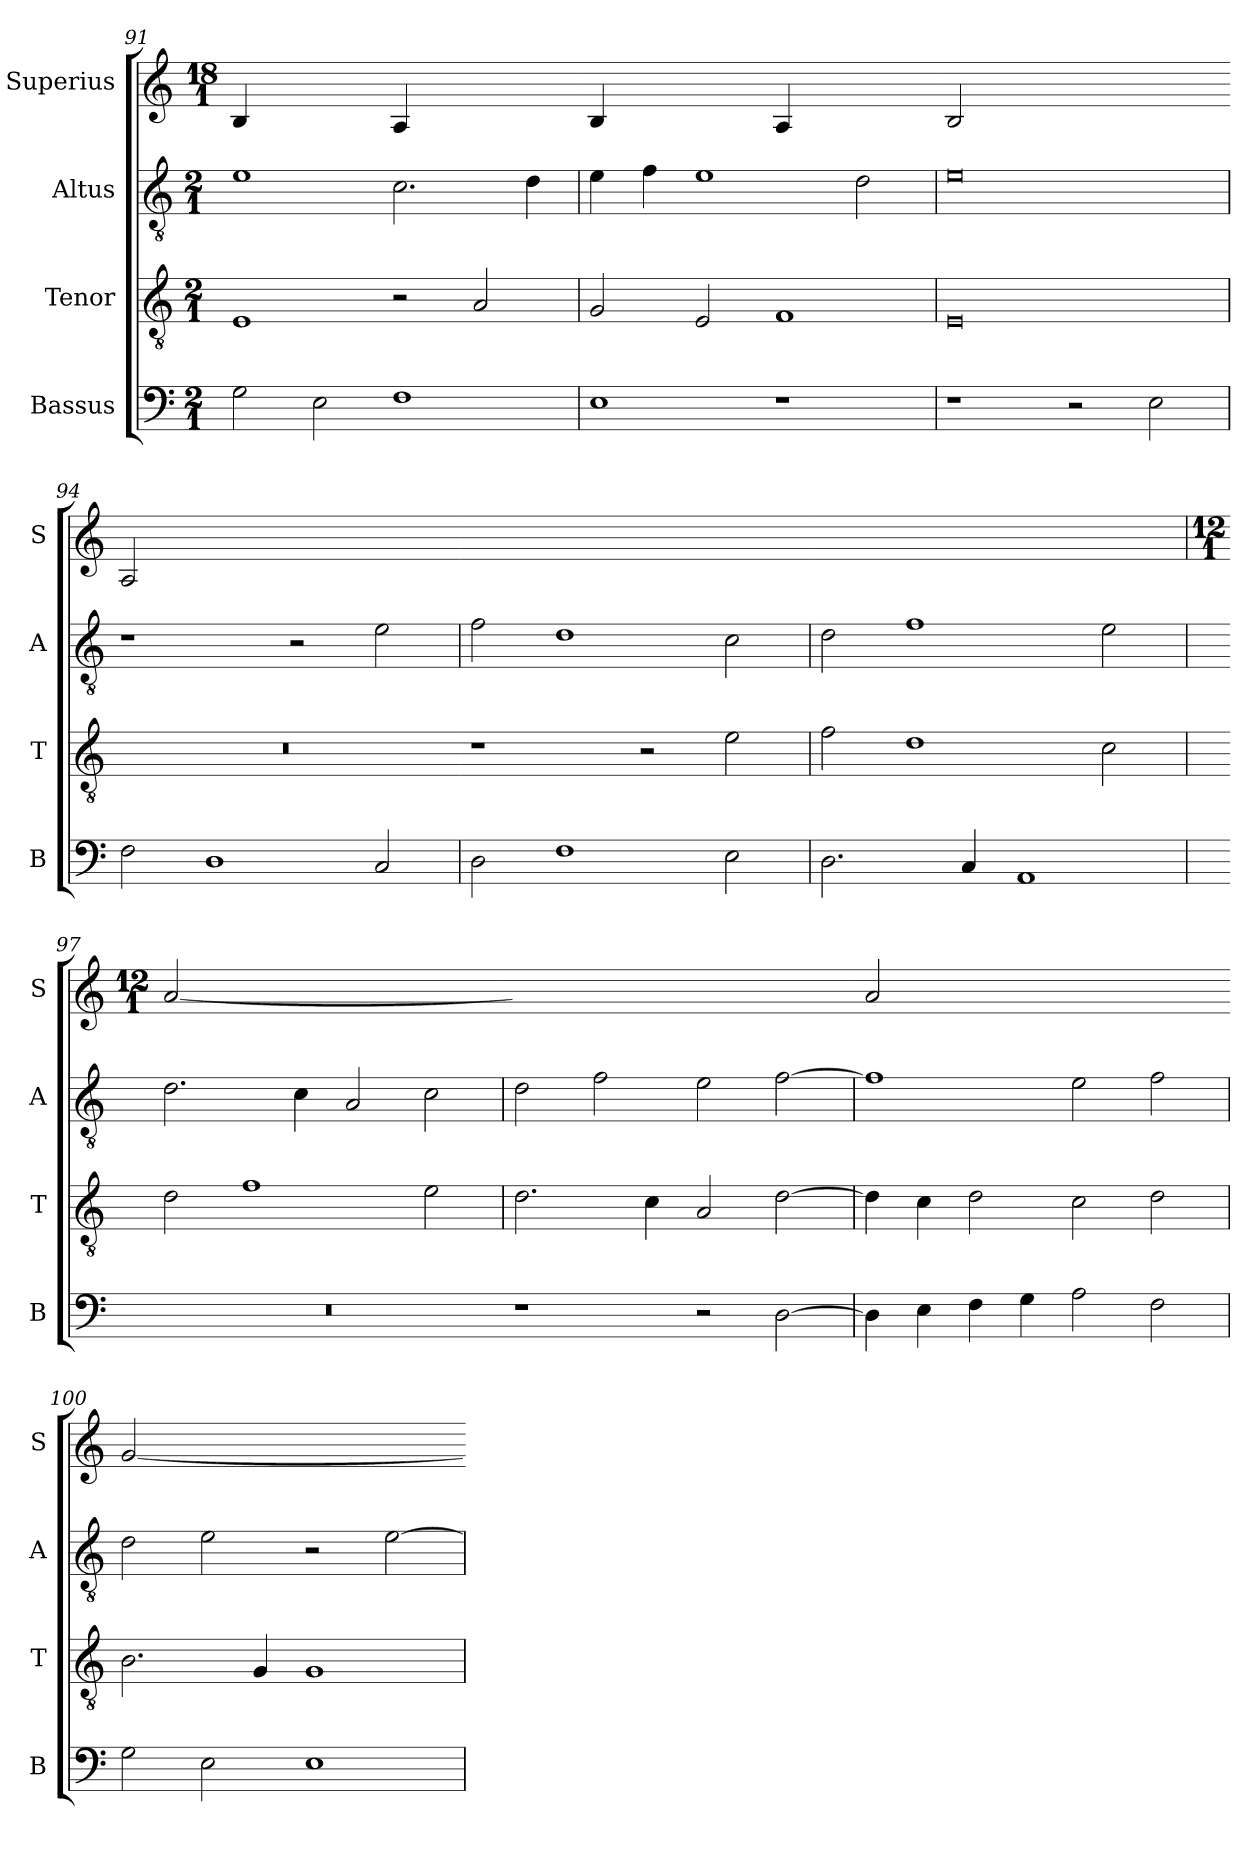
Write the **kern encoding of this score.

**kern	**kern	**kern	**kern
*part4	*part3	*part2	*part1
*staff4	*staff3	*staff2	*staff1
*I"Bassus	*I"Tenor	*I"Altus	*I"Superius
*I'B	*I'T	*I'A	*I'S
*clefF4	*clefGv2	*clefGv2	*clefG2
*k[]	*k[]	*k[]	*k[]
*M2/1	*M2/1	*M2/1	*M18/1
=91	=91	=91	=91
!	!	!	!LO:N:vis=4
2G\	1E	1e	1B
2E\	.	.	.
!	!	!	!LO:N:vis=4
1F	2r	2.c\	1A
.	2A/	.	.
.	.	4d\	.
=92	=92	=92	=92-
!	!	!	!LO:N:vis=4
1E	2G/	4e\	1B
.	.	4f\	.
.	2E/	1e	.
!	!	!	!LO:N:vis=4
1r	1F	.	1A
.	.	2d\	.
=93	=93	=93	=93-
!	!	!	!LO:N:vis=2
1r	0E	0e	0B
2r	.	.	.
2E\	.	.	.
=94	=94	=94	=94-
!	!	!	!LO:N:vis=2
2F\	0r	1r	[y0A
1D	.	.	.
.	.	2r	.
2C/	.	2e\	.
=95	=95	=95	=95-
!	!	!	!LO:N:vis=2
2D\	1r	2f\	0Ayy_
1F	.	1d	.
.	2r	.	.
2E\	2e\	2c\	.
=96	=96	=96	=96-
!	!	!	!LO:N:vis=2
2.D\	2f\	2d\	0Ayy]
.	1d	1f	.
4C/	.	.	.
1AA	.	.	.
.	2c\	2e\	.
=97	=97	=97	=97
*	*	*	*M12/1
!	!	!	!LO:N:vis=2
0r	2d\	2.d\	[0a
.	1f	.	.
.	.	4c\	.
.	.	2A/	.
.	2e\	2c\	.
=98	=98	=98	=98-
!	!	!	!LO:N:vis=2
1r	2.d\	2d\	0ayy]
.	.	2f\	.
.	4c\	.	.
2r	2A/	2e\	.
[2D\	[2d\	[2f\	.
=99	=99	=99	=99-
!	!	!	!LO:N:vis=2
4D\]	4d\]	1f]	0a
4E\	4c\	.	.
4F\	2d\	.	.
4G\	.	.	.
2A\	2c\	2e\	.
2F\	2d\	2f\	.
=100	=100	=100	=100-
!	!	!	!LO:N:vis=2
2G\	2.B\	2d\	[0g
2E\	.	2e\	.
.	4G/	.	.
1E	1G	2r	.
.	.	[2e\	.
=	=	=	=-
*-	*-	*-	*-
